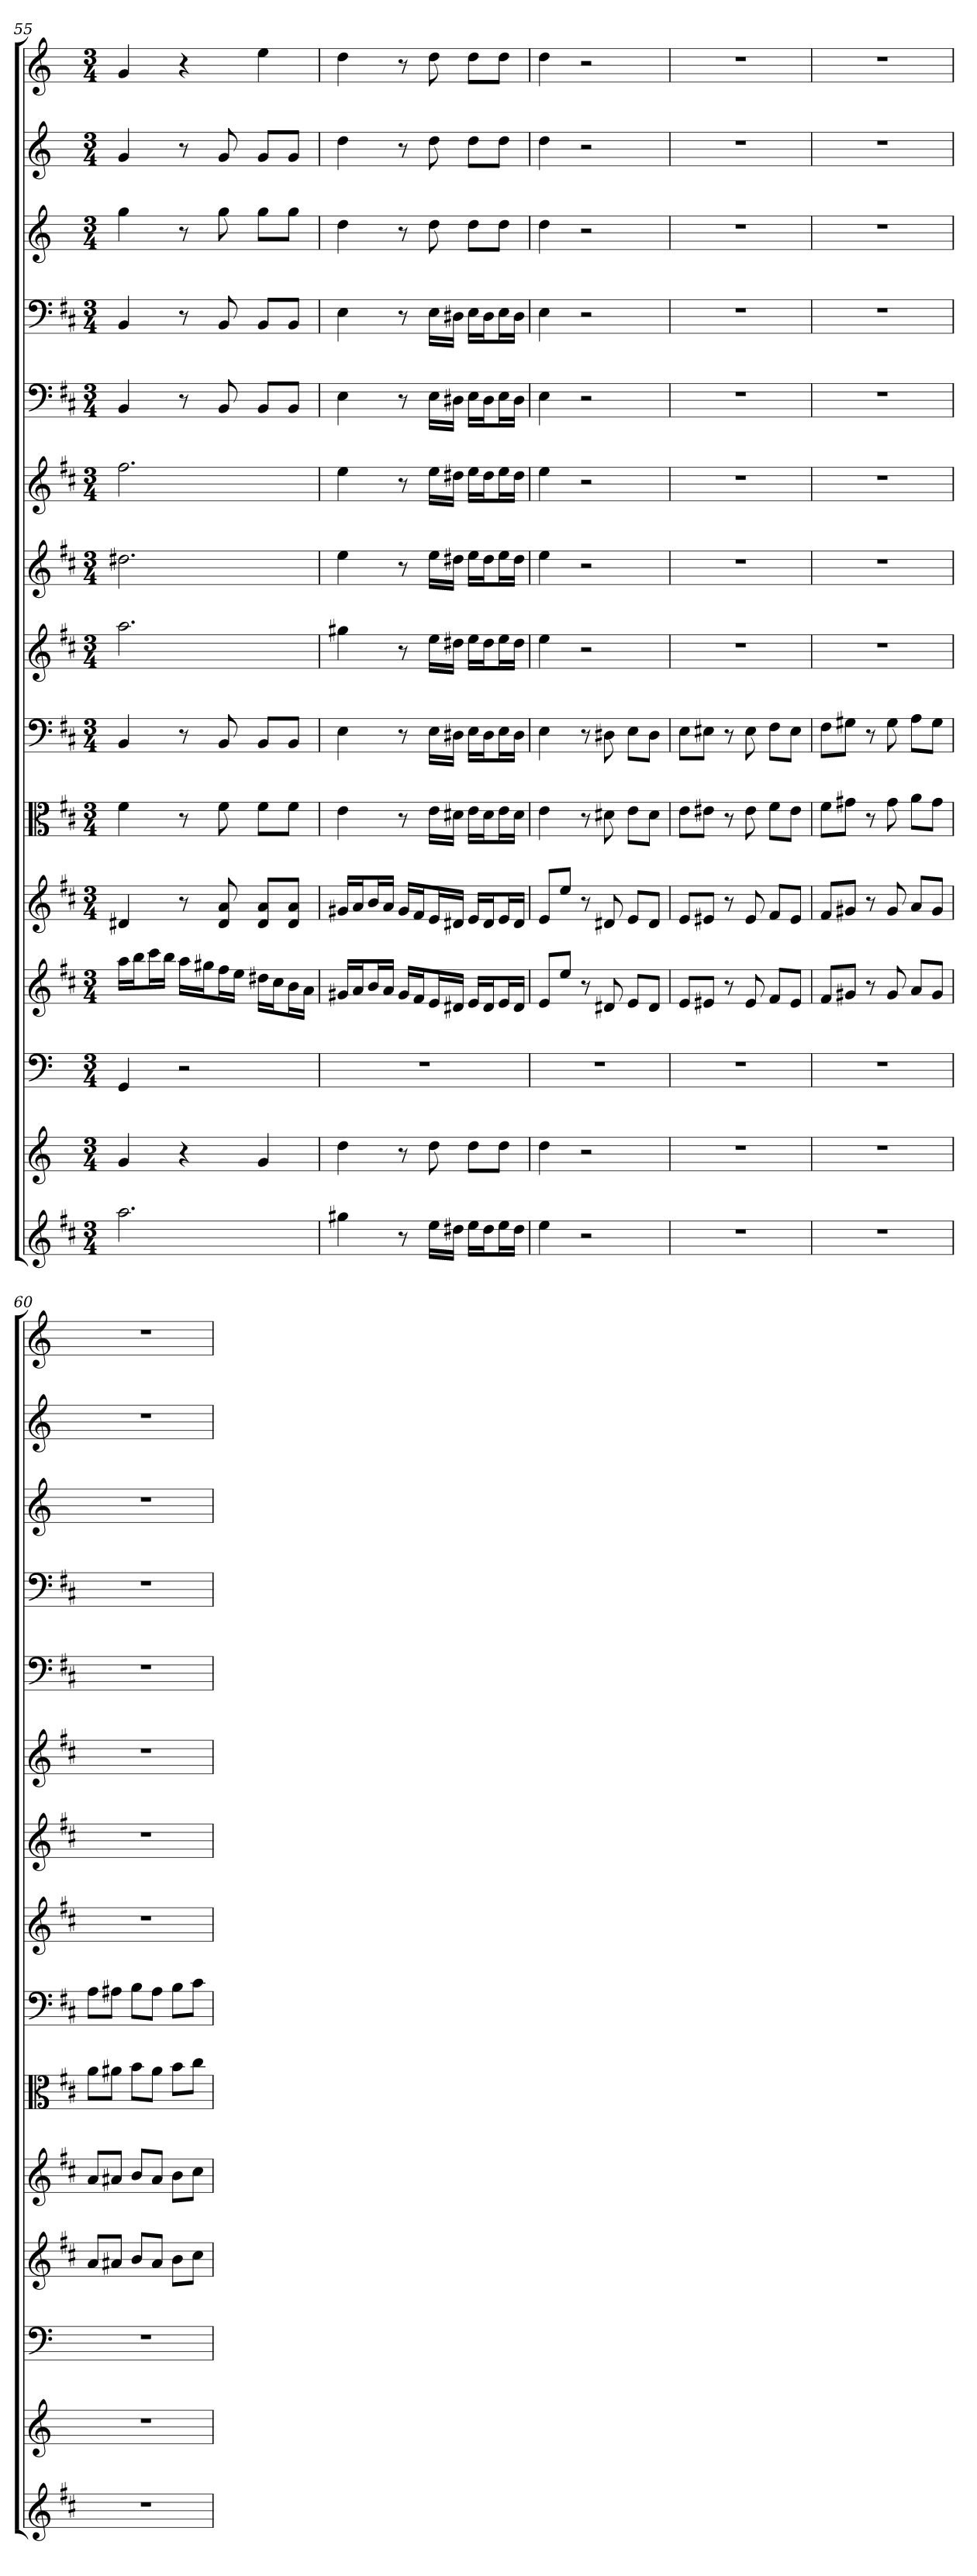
**kern	**kern	**kern	**kern	**kern	**kern	**kern	**kern	**kern	**kern	**kern	**kern	**kern	**kern	**kern
*part15	*part14	*part13	*part12	*part11	*part10	*part9	*part8	*part7	*part6	*part5	*part4	*part3	*part2	*part1
*staff15	*staff14	*staff13	*staff12	*staff11	*staff10	*staff9	*staff8	*staff7	*staff6	*staff5	*staff4	*staff3	*staff2	*staff1
*	*	*clefF4	*	*	*clefC3	*clefF4	*	*	*	*clefF4	*clefF4	*	*	*
*k[f#c#]	*k[]	*k[]	*k[f#c#]	*k[f#c#]	*k[f#c#]	*k[f#c#]	*k[f#c#]	*k[f#c#]	*k[f#c#]	*k[f#c#]	*k[f#c#]	*k[]	*k[]	*k[]
*M3/4	*M3/4	*M3/4	*M3/4	*M3/4	*M3/4	*M3/4	*M3/4	*M3/4	*M3/4	*M3/4	*M3/4	*M3/4	*M3/4	*M3/4
=55	=55	=55	=55	=55	=55	=55	=55	=55	=55	=55	=55	=55	=55	=55
2.aa	4g	4GG	16aaLL	4d#X	4f#	4BB	2.aa	2.dd#X	2.ff#	4BB	4BB	4gg	4g	4g
.	.	.	16bbJ	.	.	.	.	.	.	.	.	.	.	.
.	.	.	16ccc#L	.	.	.	.	.	.	.	.	.	.	.
.	.	.	16bbJJ	.	.	.	.	.	.	.	.	.	.	.
.	4r	2r	16aaLL	8r	8r	8r	.	.	.	8r	8r	8r	8r	4r
.	.	.	16gg#XJ	.	.	.	.	.	.	.	.	.	.	.
.	.	.	16ff#L	8d# 8a	8f#	8BB	.	.	.	8BB	8BB	8gg	8g	.
.	.	.	16eeJJ	.	.	.	.	.	.	.	.	.	.	.
.	4g	.	16dd#XLL	8d# 8aL	8f#\L	8BB/L	.	.	.	8BB/L	8BB/L	8ggL	8gL	4ee
.	.	.	16cc#J	.	.	.	.	.	.	.	.	.	.	.
.	.	.	16bL	8d# 8aJ	8f#\J	8BB/J	.	.	.	8BB/J	8BB/J	8ggJ	8gJ	.
.	.	.	16aJJ	.	.	.	.	.	.	.	.	.	.	.
=56	=56	=56	=56	=56	=56	=56	=56	=56	=56	=56	=56	=56	=56	=56
4gg#X	4dd	2.r	16g#XLL	16g#XLL	4e	4E	4gg#X	4ee	4ee	4E	4E	4dd	4dd	4dd
.	.	.	16aJ	16aJ	.	.	.	.	.	.	.	.	.	.
.	.	.	16bL	16bL	.	.	.	.	.	.	.	.	.	.
.	.	.	16aJJ	16aJJ	.	.	.	.	.	.	.	.	.	.
8r	8r	.	16g#LL	16g#LL	8r	8r	8r	8r	8r	8r	8r	8r	8r	8r
.	.	.	16f#J	16f#J	.	.	.	.	.	.	.	.	.	.
16eeLL	8dd	.	16eL	16eL	16e\LL	16E\LL	16eeLL	16eeLL	16eeLL	16E\LL	16E\LL	8dd	8dd	8dd
16dd#XJJ	.	.	16d#XJJ	16d#XJJ	16d#X\JJ	16D#X\JJ	16dd#XJJ	16dd#XJJ	16dd#XJJ	16D#X\JJ	16D#X\JJ	.	.	.
16eeLL	8ddL	.	16eLL	16eLL	16e\LL	16E\LL	16eeLL	16eeLL	16eeLL	16E\LL	16E\LL	8ddL	8ddL	8ddL
16dd#J	.	.	16d#J	16d#J	16d#\J	16D#\J	16dd#J	16dd#J	16dd#J	16D#\J	16D#\J	.	.	.
16eeL	8ddJ	.	16eL	16eL	16e\L	16E\L	16eeL	16eeL	16eeL	16E\L	16E\L	8ddJ	8ddJ	8ddJ
16dd#JJ	.	.	16d#JJ	16d#JJ	16d#\JJ	16D#\JJ	16dd#JJ	16dd#JJ	16dd#JJ	16D#\JJ	16D#\JJ	.	.	.
=57	=57	=57	=57	=57	=57	=57	=57	=57	=57	=57	=57	=57	=57	=57
4ee	4dd	2.r	8eL	8eL	4e	4E	4ee	4ee	4ee	4E	4E	4dd	4dd	4dd
.	.	.	8eeJ	8eeJ	.	.	.	.	.	.	.	.	.	.
2r	2r	.	8r	8r	8r	8r	2r	2r	2r	2r	2r	2r	2r	2r
.	.	.	8d#X	8d#X	8d#X	8D#X	.	.	.	.	.	.	.	.
.	.	.	8eL	8eL	8e\L	8E\L	.	.	.	.	.	.	.	.
.	.	.	8d#J	8d#J	8d#\J	8D#\J	.	.	.	.	.	.	.	.
=58	=58	=58	=58	=58	=58	=58	=58	=58	=58	=58	=58	=58	=58	=58
2.r	2.r	2.r	8eL	8eL	8e\L	8E\L	2.r	2.r	2.r	2.r	2.r	2.r	2.r	2.r
.	.	.	8e#XJ	8e#XJ	8e#X\J	8E#X\J	.	.	.	.	.	.	.	.
.	.	.	8r	8r	8r	8r	.	.	.	.	.	.	.	.
.	.	.	8e#	8e#	8e#	8E#	.	.	.	.	.	.	.	.
.	.	.	8f#L	8f#L	8f#\L	8F#\L	.	.	.	.	.	.	.	.
.	.	.	8e#J	8e#J	8e#\J	8E#\J	.	.	.	.	.	.	.	.
=59	=59	=59	=59	=59	=59	=59	=59	=59	=59	=59	=59	=59	=59	=59
2.r	2.r	2.r	8f#L	8f#L	8f#\L	8F#\L	2.r	2.r	2.r	2.r	2.r	2.r	2.r	2.r
.	.	.	8g#XJ	8g#XJ	8g#X\J	8G#X\J	.	.	.	.	.	.	.	.
.	.	.	8r	8r	8r	8r	.	.	.	.	.	.	.	.
.	.	.	8g#	8g#	8g#	8G#	.	.	.	.	.	.	.	.
.	.	.	8aL	8aL	8a\L	8A\L	.	.	.	.	.	.	.	.
.	.	.	8g#J	8g#J	8g#\J	8G#\J	.	.	.	.	.	.	.	.
=60	=60	=60	=60	=60	=60	=60	=60	=60	=60	=60	=60	=60	=60	=60
2.r	2.r	2.r	8aL	8aL	8a\L	8A\L	2.r	2.r	2.r	2.r	2.r	2.r	2.r	2.r
.	.	.	8a#XJ	8a#XJ	8a#X\J	8A#X\J	.	.	.	.	.	.	.	.
.	.	.	8bL	8bL	8b\L	8B\L	.	.	.	.	.	.	.	.
.	.	.	8a#J	8a#J	8a#\J	8A#\J	.	.	.	.	.	.	.	.
.	.	.	8bL	8bL	8b\L	8B\L	.	.	.	.	.	.	.	.
.	.	.	8cc#J	8cc#J	8cc#\J	8c#\J	.	.	.	.	.	.	.	.
=	=	=	=	=	=	=	=	=	=	=	=	=	=	=
*-	*-	*-	*-	*-	*-	*-	*-	*-	*-	*-	*-	*-	*-	*-
